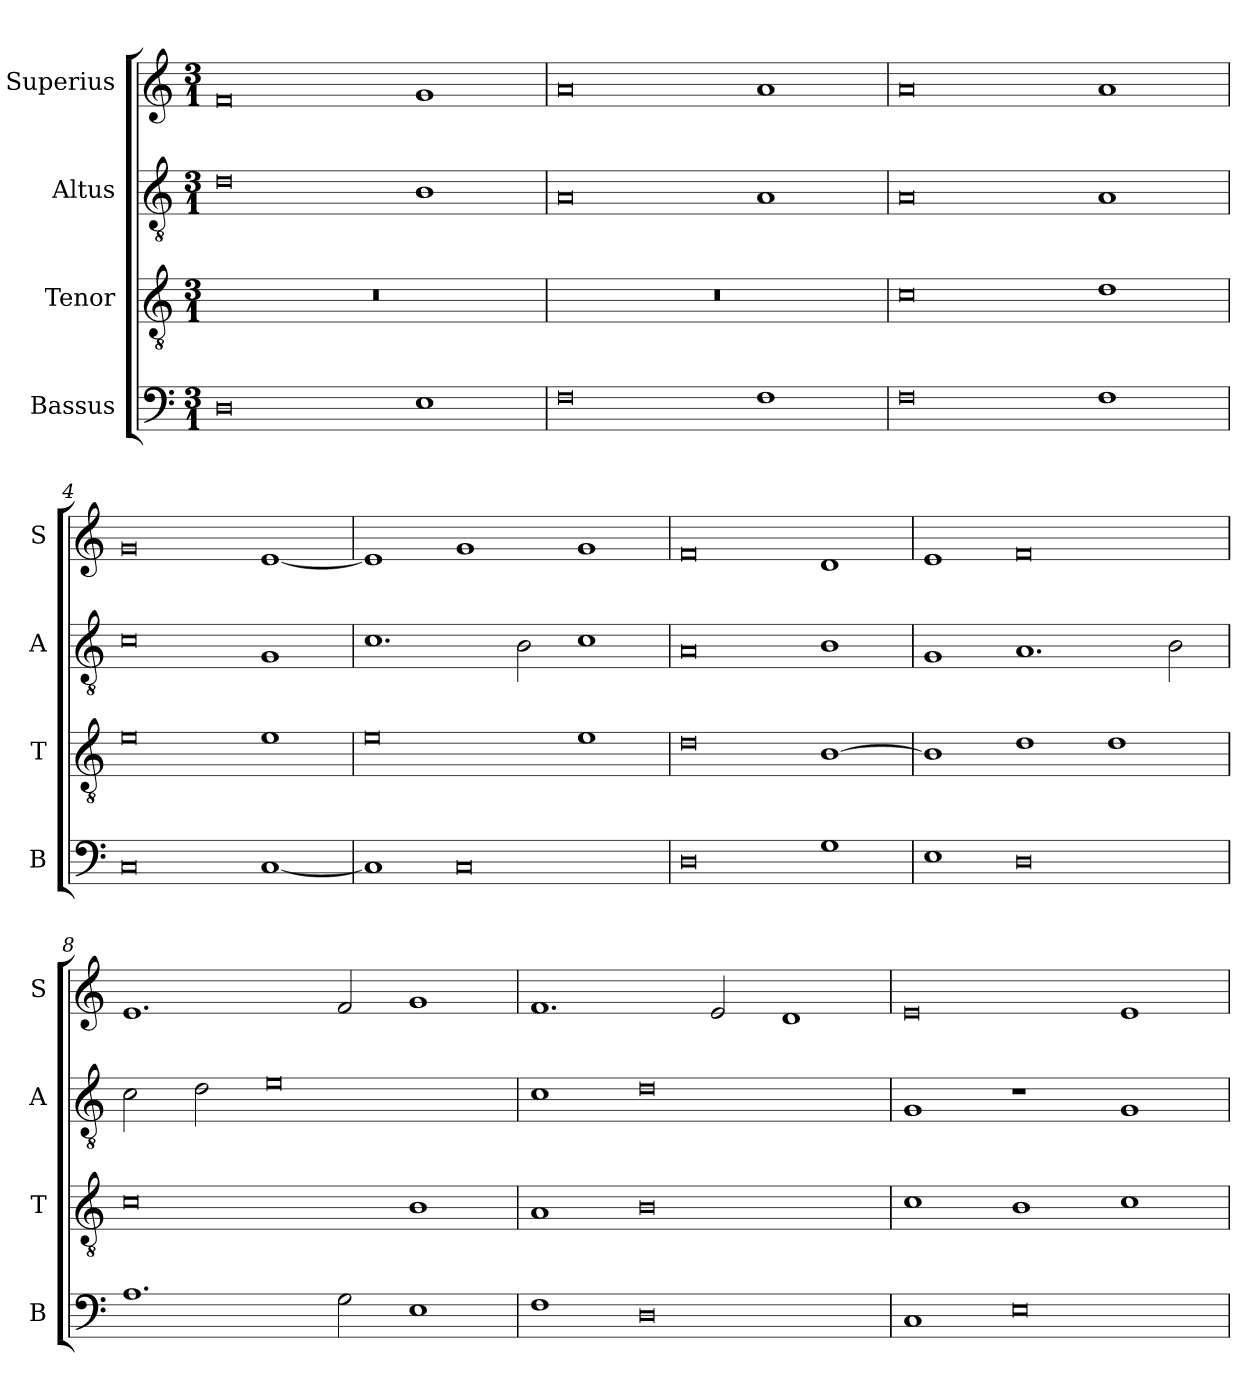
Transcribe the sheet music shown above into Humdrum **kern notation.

**kern	**kern	**kern	**kern
*part4	*part3	*part2	*part1
*staff4	*staff3	*staff2	*staff1
*I"Bassus	*I"Tenor	*I"Altus	*I"Superius
*I'B	*I'T	*I'A	*I'S
*clefF4	*clefGv2	*clefGv2	*clefG2
*k[]	*k[]	*k[]	*k[]
*M3/1	*M3/1	*M3/1	*M3/1
=1	=1	=1	=1
0D	0.r	0d	0f
1E	.	1B	1g
=2	=2	=2	=2
0F	0.r	0A	0a
1F	.	1A	1a
=3	=3	=3	=3
0F	0c	0A	0a
1F	1d	1A	1a
=4	=4	=4	=4
0C	0e	0c	0g
[1C	1e	1G	[1e
=5	=5	=5	=5
1C]	0e	1.c	1e]
0C	.	.	1g
.	.	2B\	.
.	1e	1c	1g
=6	=6	=6	=6
0D	0d	0A	0f
1G	[1B	1B	1d
=7	=7	=7	=7
1E	1B]	1G	1e
0D	1d	1.A	0f
.	1d	.	.
.	.	2B\	.
=8	=8	=8	=8
1.A	0c	2c\	1.e
.	.	2d\	.
.	.	0e	.
2G\	.	.	2f/
1E	1B	.	1g
=9	=9	=9	=9
1F	1A	1c	1.f
0D	0B	0d	.
.	.	.	2e/
.	.	.	1d
=10	=10	=10	=10
1C	1c	1G	0e
0E	1B	1r	.
.	1c	1G	1e
=	=	=	=
*-	*-	*-	*-
